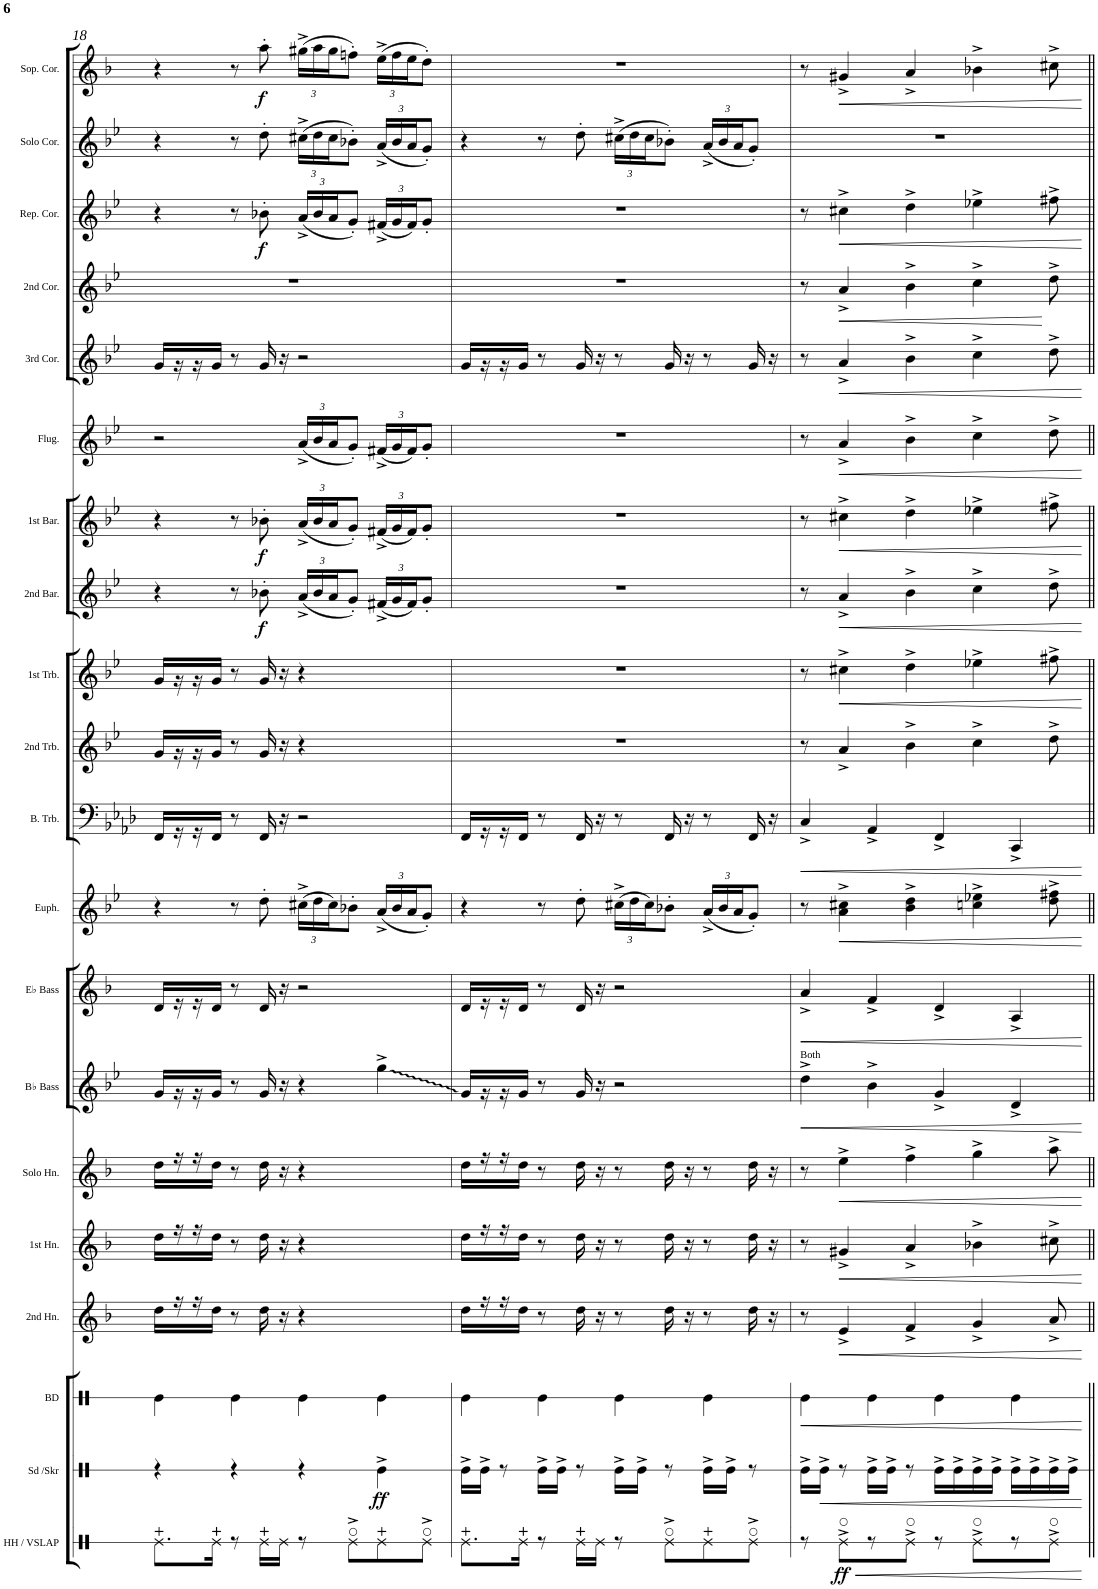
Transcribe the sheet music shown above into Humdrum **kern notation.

**kern	**dynam	**kern	**dynam	**kern	**dynam	**kern	**dynam	**kern	**dynam	**kern	**dynam	**kern	**kern	**kern	**dynam	**kern	**dynam	**kern	**kern	**dynam	**kern	**dynam	**kern	**dynam	**kern	**dynam	**kern	**dynam	**kern	**dynam	**kern	**dynam	**kern	**kern	**dynam
*part20	*part20	*part19	*part19	*part18	*part18	*part17	*part17	*part16	*part16	*part15	*part15	*part14	*part13	*part12	*part12	*part11	*part11	*part10	*part9	*part9	*part8	*part8	*part7	*part7	*part6	*part6	*part5	*part5	*part4	*part4	*part3	*part3	*part2	*part1	*part1
*staff20	*staff20	*staff19	*staff19	*staff18	*staff18	*staff17	*staff17	*staff16	*staff16	*staff15	*staff15	*staff14	*staff13	*staff12	*staff12	*staff11	*staff11	*staff10	*staff9	*staff9	*staff8	*staff8	*staff7	*staff7	*staff6	*staff6	*staff5	*staff5	*staff4	*staff4	*staff3	*staff3	*staff2	*staff1	*staff1
*I"Hi-Hat Cymbal / Vibraslap	*	*I"Snare Drum / Shaker	*	*I"Bass Drum	*	*I"2nd Horn	*	*I"1st Horn	*	*I"Solo Horn	*	*I"Bb Bass	*I"Eb Bass	*I"Euphonium	*	*I"Bass Trombone	*	*I"2nd Trombone	*I"1st Trombone	*	*I"2nd Baritone	*	*I"1st Baritone	*	*I"Flugelhorn	*	*I"3rd Cornet	*	*I"2nd Cornet	*	*I"Repiano Cornet	*	*I"Solo Cornet	*I"Soprano Cornet	*
*I'HH / VSLAP	*	*I'Sd /Skr	*	*I'BD	*	*I'2nd Hn.	*	*I'1st Hn.	*	*I'Solo Hn.	*	*I'Bb Bass	*I'Eb Bass	*I'Euph.	*	*I'B. Trb.	*	*I'2nd Trb.	*I'1st Trb.	*	*I'2nd Bar.	*	*I'1st Bar.	*	*I'Flug.	*	*I'3rd Cor.	*	*I'2nd Cor.	*	*I'Rep. Cor.	*	*I'Solo Cor.	*I'Sop. Cor.	*
!!LO:PB:g=z
*clefX	*	*clefX	*	*clefX	*	*clefG2	*	*clefG2	*	*clefG2	*	*clefG2	*clefG2	*clefG2	*	*clefF4	*	*clefG2	*clefG2	*	*clefG2	*	*clefG2	*	*clefG2	*	*clefG2	*	*clefG2	*	*clefG2	*	*clefG2	*clefG2	*
*	*	*	*	*	*	*Trd5c9	*	*Trd5c9	*	*Trd5c9	*	*Trd15c26	*Trd12c21	*Trd8c14	*	*	*	*Trd8c14	*Trd8c14	*	*Trd8c14	*	*Trd8c14	*	*Trd1c2	*	*Trd1c2	*	*Trd1c2	*	*Trd1c2	*	*Trd1c2	*Trd-2c-3	*
*k[b-e-a-d-]	*	*k[b-e-a-d-]	*	*k[b-e-a-d-]	*	*k[b-]	*	*k[b-]	*	*k[b-]	*	*k[b-e-]	*k[b-]	*k[b-e-]	*	*k[b-e-a-d-]	*	*k[b-e-]	*k[b-e-]	*	*k[b-e-]	*	*k[b-e-]	*	*k[b-e-]	*	*k[b-e-]	*	*k[b-e-]	*	*k[b-e-]	*	*k[b-e-]	*k[b-]	*
*A-:	*	*A-:	*	*A-:	*	*F:	*	*F:	*	*F:	*	*B-:	*F:	*B-:	*	*A-:	*	*B-:	*B-:	*	*B-:	*	*B-:	*	*B-:	*	*B-:	*	*B-:	*	*B-:	*	*B-:	*F:	*
*M4/4	*	*M4/4	*	*M4/4	*	*M4/4	*	*M4/4	*	*M4/4	*	*M4/4	*M4/4	*M4/4	*	*M4/4	*	*M4/4	*M4/4	*	*M4/4	*	*M4/4	*	*M4/4	*	*M4/4	*	*M4/4	*	*M4/4	*	*M4/4	*M4/4	*
=18	=18	=18	=18	=18	=18	=18	=18	=18	=18	=18	=18	=18	=18	=18	=18	=18	=18	=18	=18	=18	=18	=18	=18	=18	=18	=18	=18	=18	=18	=18	=18	=18	=18	=18	=18
8.Re\L	.	4r	.	4Re\	.	16dd\LL	.	16dd\LL	.	16dd\LL	.	16g/LL	16d/LL	4r	.	16FF/LL	.	16g/LL	16g/LL	.	4r	.	4r	.	2r	.	16g/LL	.	1r	.	4r	.	4r	4r	.
.	.	.	.	.	.	16r	.	16r	.	16r	.	16r	16r	.	.	16r	.	16r	16r	.	.	.	.	.	.	.	16r	.	.	.	.	.	.	.	.
.	.	.	.	.	.	16r	.	16r	.	16r	.	16r	16r	.	.	16r	.	16r	16r	.	.	.	.	.	.	.	16r	.	.	.	.	.	.	.	.
16Re\Jk	.	.	.	.	.	16dd\JJ	.	16dd\JJ	.	16dd\JJ	.	16g/JJ	16d/JJ	.	.	16FF/JJ	.	16g/JJ	16g/JJ	.	.	.	.	.	.	.	16g/JJ	.	.	.	.	.	.	.	.
8r	.	4r	.	4Re\	.	8r	.	8r	.	8r	.	8r	8r	8r	.	8r	.	8r	8r	.	8r	.	8r	.	.	.	8r	.	.	.	8r	.	8r	8r	.
!	!	!	!	!	!	!	!	!	!	!	!	!	!	!	!	!	!	!	!	!	!	!LO:DY:b	!	!LO:DY:b	!	!	!	!	!	!	!	!LO:DY:b	!	!	!LO:DY:b
16Re\LL	.	.	.	.	.	16dd\	.	16dd\	.	16dd\	.	16g/	16d/	8dd'>\	.	16FF/	.	16g/	16g/	.	8b-X'>\	f	8b-X'>\	f	.	.	16g/	.	.	.	8b-X'>\	f	8dd'>\	8aa'>\	f
16Re\JJ	.	.	.	.	.	16r	.	16r	.	16r	.	16r	16r	.	.	16r	.	16r	16r	.	.	.	.	.	.	.	16r	.	.	.	.	.	.	.	.
*	*	*	*	*	*	*	*	*	*	*	*	*	*	*Xbrackettup	*	*	*	*	*	*	*Xbrackettup	*	*Xbrackettup	*	*Xbrackettup	*	*	*	*	*	*Xbrackettup	*	*Xbrackettup	*Xbrackettup	*
8r	.	4r	.	4Re\	.	4r	.	4r	.	4r	.	4r	2r	(>24cc#X^>\LL	.	2r	.	4r	4r	.	(<24a^</LL	.	(<24a^</LL	.	(<24a^</LL	.	2r	.	.	.	(<24a^</LL	.	(>24cc#X^>\LL	(>24gg#X^>\LL	.
.	.	.	.	.	.	.	.	.	.	.	.	.	.	24dd\	.	.	.	.	.	.	24b-/	.	24b-/	.	24b-/	.	.	.	.	.	24b-/	.	24dd\	24aa\	.
.	.	.	.	.	.	.	.	.	.	.	.	.	.	24cc#\J)	.	.	.	.	.	.	24a/J	.	24a/J	.	24a/J	.	.	.	.	.	24a/J	.	24cc#\J	24gg#\J	.
8Re^\L	.	.	.	.	.	.	.	.	.	.	.	.	.	8b-X'>\J	.	.	.	.	.	.	8g'</J)	.	8g'</J)	.	8g'</J)	.	.	.	.	.	8g'</J)	.	8b-X'>\J)	8ffn'>\J)	.
!	!	!	!LO:DY:b	!	!	!	!	!	!	!	!	!	!	!	!	!	!	!	!	!	!	!	!	!	!	!	!	!	!	!	!	!	!	!	!
8Re\	.	4Re^\	ff	4Re\	.	4ryy	.	4ryy	.	4ryy	.	4gg^>\	.	(<24a^</LL	.	.	.	4ryy	4ryy	.	(<24f#X^</LL	.	(<24f#X^</LL	.	(<24f#X^</LL	.	.	.	.	.	(<24f#X^</LL	.	(<24a^</LL	(>24ee^>\LL	.
.	.	.	.	.	.	.	.	.	.	.	.	.	.	24b-/	.	.	.	.	.	.	24g/	.	24g/	.	24g/	.	.	.	.	.	24g/	.	24b-/	24ff\	.
.	.	.	.	.	.	.	.	.	.	.	.	.	.	24a/J	.	.	.	.	.	.	24f#/J)	.	24f#/J)	.	24f#/J)	.	.	.	.	.	24f#/J)	.	24a/J	24ee\J	.
8Re^\J	.	.	.	.	.	.	.	.	.	.	.	.	.	8g'</J)	.	.	.	.	.	.	8g'</J	.	8g'</J	.	8g'</J	.	.	.	.	.	8g'</J	.	8g'</J)	8dd'>\J)	.
=19	=19	=19	=19	=19	=19	=19	=19	=19	=19	=19	=19	=19	=19	=19	=19	=19	=19	=19	=19	=19	=19	=19	=19	=19	=19	=19	=19	=19	=19	=19	=19	=19	=19	=19	=19
8.Re\L	.	16Re^>\LL	.	4Re\	.	16dd\LL	.	16dd\LL	.	16dd\LL	.	16g/LL	16d/LL	4r	.	16FF/LL	.	1r	1r	.	1r	.	1r	.	1r	.	16g/LL	.	1r	.	1r	.	4r	1r	.
.	.	16Re^>\JJ	.	.	.	16r	.	16r	.	16r	.	16r	16r	.	.	16r	.	.	.	.	.	.	.	.	.	.	16r	.	.	.	.	.	.	.	.
.	.	8r	.	.	.	16r	.	16r	.	16r	.	16r	16r	.	.	16r	.	.	.	.	.	.	.	.	.	.	16r	.	.	.	.	.	.	.	.
16Re\Jk	.	.	.	.	.	16dd\JJ	.	16dd\JJ	.	16dd\JJ	.	16g/JJ	16d/JJ	.	.	16FF/JJ	.	.	.	.	.	.	.	.	.	.	16g/JJ	.	.	.	.	.	.	.	.
8r	.	16Re^>\LL	.	4Re\	.	8r	.	8r	.	8r	.	8r	8r	8r	.	8r	.	.	.	.	.	.	.	.	.	.	8r	.	.	.	.	.	8r	.	.
.	.	16Re^>\JJ	.	.	.	.	.	.	.	.	.	.	.	.	.	.	.	.	.	.	.	.	.	.	.	.	.	.	.	.	.	.	.	.	.
16Re\LL	.	8r	.	.	.	16dd\	.	16dd\	.	16dd\	.	16g/	16d/	8dd'>\	.	16FF/	.	.	.	.	.	.	.	.	.	.	16g/	.	.	.	.	.	8dd'>\	.	.
16Re\JJ	.	.	.	.	.	16r	.	16r	.	16r	.	16r	16r	.	.	16r	.	.	.	.	.	.	.	.	.	.	16r	.	.	.	.	.	.	.	.
8r	.	16Re^>\LL	.	4Re\	.	8r	.	8r	.	8r	.	2r	2r	(>24cc#X^>\LL	.	8r	.	.	.	.	.	.	.	.	.	.	8r	.	.	.	.	.	(>24cc#X^>\LL	.	.
.	.	.	.	.	.	.	.	.	.	.	.	.	.	24dd\	.	.	.	.	.	.	.	.	.	.	.	.	.	.	.	.	.	.	24dd\	.	.
.	.	16Re^>\JJ	.	.	.	.	.	.	.	.	.	.	.	.	.	.	.	.	.	.	.	.	.	.	.	.	.	.	.	.	.	.	.	.	.
.	.	.	.	.	.	.	.	.	.	.	.	.	.	24cc#\J)	.	.	.	.	.	.	.	.	.	.	.	.	.	.	.	.	.	.	24cc#\J	.	.
8Re^\L	.	8r	.	.	.	16dd\	.	16dd\	.	16dd\	.	.	.	8b-X'>\J	.	16FF/	.	.	.	.	.	.	.	.	.	.	16g/	.	.	.	.	.	8b-X'>\J)	.	.
.	.	.	.	.	.	16r	.	16r	.	16r	.	.	.	.	.	16r	.	.	.	.	.	.	.	.	.	.	16r	.	.	.	.	.	.	.	.
8Re\	.	16Re^>\LL	.	4Re\	.	8r	.	8r	.	8r	.	.	.	(<24a^</LL	.	8r	.	.	.	.	.	.	.	.	.	.	8r	.	.	.	.	.	(<24a^</LL	.	.
.	.	.	.	.	.	.	.	.	.	.	.	.	.	24b-/	.	.	.	.	.	.	.	.	.	.	.	.	.	.	.	.	.	.	24b-/	.	.
.	.	16Re^>\JJ	.	.	.	.	.	.	.	.	.	.	.	.	.	.	.	.	.	.	.	.	.	.	.	.	.	.	.	.	.	.	.	.	.
.	.	.	.	.	.	.	.	.	.	.	.	.	.	24a/J	.	.	.	.	.	.	.	.	.	.	.	.	.	.	.	.	.	.	24a/J	.	.
8Re^\J	.	8r	.	.	.	16dd\	.	16dd\	.	16dd\	.	.	.	8g'</J)	.	16FF/	.	.	.	.	.	.	.	.	.	.	16g/	.	.	.	.	.	8g'</J)	.	.
.	.	.	.	.	.	16r	.	16r	.	16r	.	.	.	.	.	16r	.	.	.	.	.	.	.	.	.	.	16r	.	.	.	.	.	.	.	.
=20	=20	=20	=20	=20	=20	=20	=20	=20	=20	=20	=20	=20	=20	=20	=20	=20	=20	=20	=20	=20	=20	=20	=20	=20	=20	=20	=20	=20	=20	=20	=20	=20	=20	=20	=20
!	!	!	!	!	!	!	!	!	!	!	!	!LO:TX:a:t=Both	!	!	!	!	!	!	!	!	!	!	!	!	!	!	!	!	!	!	!	!	!	!	!
!	!	!	!	!	!LO:HP:b	!	!	!	!	!	!	!	!	!	!	!	!LO:HP:b	!	!	!	!	!	!	!	!	!	!	!	!	!	!	!	!	!	!
8r	.	16Re^>\LL	.	4Re\	<	8r	.	8r	.	8r	.	4dd^>\	4a^</	8r	.	4C^</	<	8r	8r	.	8r	.	8r	.	8r	.	8r	.	8r	.	8r	.	1r	8r	.
!	!	!	!LO:HP:b	!	!	!	!	!	!	!	!	!	!	!	!	!	!	!	!	!	!	!	!	!	!	!	!	!	!	!	!	!	!	!	!
.	.	16Re^>\JJ	<	.	.	.	.	.	.	.	.	.	.	.	.	.	.	.	.	.	.	.	.	.	.	.	.	.	.	.	.	.	.	.	.
!	!LO:HP:b	!	!	!	!	!	!LO:HP:b	!	!LO:HP:b	!	!LO:HP:b	!	!	!	!LO:HP:b	!	!	!	!	!LO:HP:b	!	!LO:HP:b	!	!LO:HP:b	!	!LO:HP:b	!	!LO:HP:b	!	!LO:HP:b	!	!LO:HP:b	!	!	!LO:HP:b
!	!LO:DY:n=1:b	!	!	!	!	!	!	!	!	!	!	!	!	!	!	!	!	!	!	!	!	!	!	!	!	!	!	!	!	!	!	!	!	!	!
8Re^>\L	< ff	8r	.	.	.	4e^</	<	4g#X^</	<	4ee^>\	<	.	.	4a\^> 4cc#X\^>	<	.	.	4a^</	4cc#X^>\	<	4a^</	<	4cc#X^>\	<	4a^</	<	4a^</	<	4a^</	<	4cc#X^>\	<	.	4g#X^</	<
8r	.	16Re^>\LL	.	4Re\	.	.	.	.	.	.	.	4b-^>\	4f^</	.	.	4AA-^</	.	.	.	.	.	.	.	.	.	.	.	.	.	.	.	.	.	.	.
.	.	16Re^>\JJ	.	.	.	.	.	.	.	.	.	.	.	.	.	.	.	.	.	.	.	.	.	.	.	.	.	.	.	.	.	.	.	.	.
8Re^>\J	.	8r	.	.	.	4f^</	.	4a^</	.	4ff^>\	.	.	.	4b-\^> 4dd\^>	.	.	.	4b-^>\	4dd^>\	.	4b-^>\	.	4dd^>\	.	4b-^>\	.	4b-^>\	.	4b-^>\	.	4dd^>\	.	.	4a^</	.
8r	.	16Re^>\LL	.	4Re\	.	.	.	.	.	.	.	4g^</	4d^</	.	.	4FF^</	.	.	.	.	.	.	.	.	.	.	.	.	.	.	.	.	.	.	.
.	.	16Re^>\	.	.	.	.	.	.	.	.	.	.	.	.	.	.	.	.	.	.	.	.	.	.	.	.	.	.	.	.	.	.	.	.	.
8Re^>\L	.	16Re^>\	.	.	.	4g^</	.	4b-X^>\	.	4gg^>\	.	.	.	4ccn\^> 4ee-X\^>	.	.	.	4cc^>\	4ee-X^>\	.	4cc^>\	.	4ee-X^>\	.	4cc^>\	.	4cc^>\	.	4cc^>\	.	4ee-X^>\	.	.	4b-X^>\	.
.	.	16Re^>\JJ	.	.	.	.	.	.	.	.	.	.	.	.	.	.	.	.	.	.	.	.	.	.	.	.	.	.	.	.	.	.	.	.	.
8r	.	16Re^>\LL	.	4Re\	.	.	.	.	.	.	.	4d^</	4A^</	.	.	4CC^</	.	.	.	.	.	.	.	.	.	.	.	.	.	.	.	.	.	.	.
.	.	16Re^>\	.	.	.	.	.	.	.	.	.	.	.	.	.	.	.	.	.	.	.	.	.	.	.	.	.	.	.	.	.	.	.	.	.
8Re^>\J	.	16Re^>\	.	.	.	8a^</	.	8cc#X^>\	.	8aa^>\	.	.	.	8dd\^> 8ff#X\^>	.	.	.	8dd^>\	8ff#X^>\	.	8dd^>\	.	8ff#X^>\	.	8dd^>\	.	8dd^>\	.	8dd^>\	[	8ff#X^>\	.	.	8cc#X^>\	.
.	.	16Re^>\JJ	.	.	.	.	.	.	.	.	.	.	.	.	.	.	.	.	.	.	.	.	.	.	.	.	.	.	.	.	.	.	.	.	.
.	[	.	[	.	[	.	[	.	[	.	[	.	.	.	[	.	[	.	.	[	.	[	.	[	.	[	.	[	.	.	.	[	.	.	[
=||	=||	=||	=||	=||	=||	=||	=||	=||	=||	=||	=||	=||	=||	=||	=||	=||	=||	=||	=||	=||	=||	=||	=||	=||	=||	=||	=||	=||	=||	=||	=||	=||	=||	=||	=||
*-	*-	*-	*-	*-	*-	*-	*-	*-	*-	*-	*-	*-	*-	*-	*-	*-	*-	*-	*-	*-	*-	*-	*-	*-	*-	*-	*-	*-	*-	*-	*-	*-	*-	*-	*-
